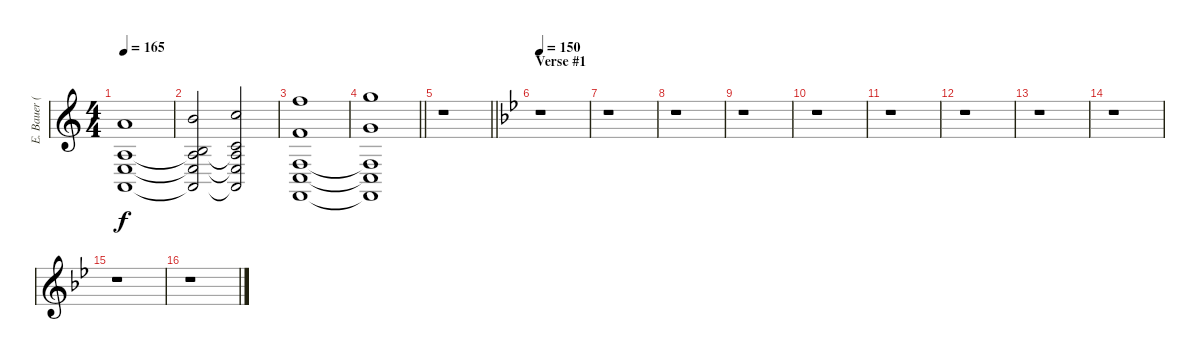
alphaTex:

\track ("E. Bauer (Keyboard)" "E. Bauer (") {instrument choiraahs}
\staff {score}
\tuning (E4 B3 G3 D3 A2 E2 B1) {hide}
\ts (4 4)
\tempo 165
\clef g2
\ks aminor
(5.1 2.3 2.4 0.5).1{dy f} |
(7.1 0.2 2.3{t} 2.4{t} 0.5{t}).2 (8.1 1.2 2.3{t} 2.4{t} 0.5{t}).2 |
(13.1 6.2 3.4 3.5 1.6).1 |
\barLineRight lightlight
(15.1 8.2 3.4{t} 3.5{t} 1.6{t}).1 |
\barLineRight lightlight
r.1 |
\section ("" "Verse #1")
\tempo 150
\ks gminor
r.1 |
r.1 |
r.1 |
r.1 |
r.1 |
r.1 |
r.1 |
r.1 |
r.1 |
r.1 |
r.1
